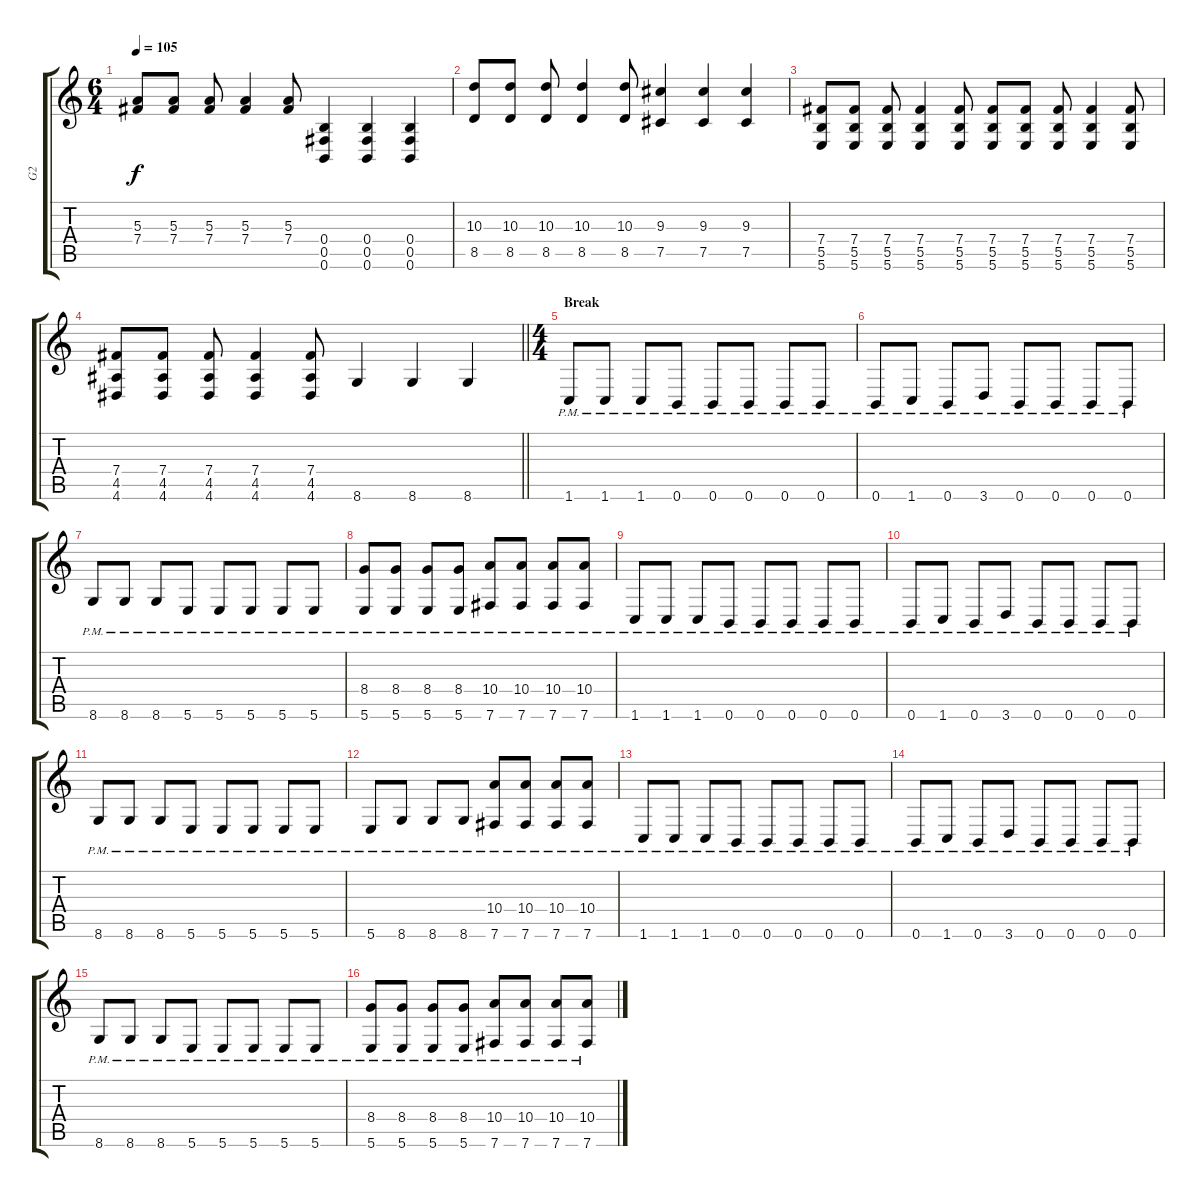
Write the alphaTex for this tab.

\track ("G2" "G2") {instrument distortionguitar}
\staff {score tabs}
\tuning (Db4 Ab3 E3 B2 Gb2 B1) {hide}
\ts (6 4)
\tempo 105
\clef g2
\ks c
(5.3 7.4).8{dy f} (5.3 7.4).8 (5.3 7.4).8 (5.3 7.4).4 (5.3 7.4).8 (0.4 0.5 0.6).4 (0.4 0.5 0.6).4 (0.4 0.5 0.6).4 |
(10.3 8.5).8 (10.3 8.5).8 (10.3 8.5).8 (10.3 8.5).4 (10.3 8.5).8 (9.3 7.5).4 (9.3 7.5).4 (9.3 7.5).4 |
(7.4 5.5 5.6).8 (7.4 5.5 5.6).8 (7.4 5.5 5.6).8 (7.4 5.5 5.6).4 (7.4 5.5 5.6).8 (7.4 5.5 5.6).8 (7.4 5.5 5.6).8 (7.4 5.5 5.6).8 (7.4 5.5 5.6).4 (7.4 5.5 5.6).8 |
\barLineRight lightlight
(7.4 4.5 4.6).8 (7.4 4.5 4.6).8 (7.4 4.5 4.6).8 (7.4 4.5 4.6).4 (7.4 4.5 4.6).8 8.6.4 8.6.4 8.6.4 |
\ts (4 4)
\section ("" "Break")
1.6{pm}.8{instrument overdrivenguitar} 1.6{pm}.8 1.6{pm}.8 0.6{pm}.8 0.6{pm}.8 0.6{pm}.8 0.6{pm}.8 0.6{pm}.8 |
0.6{pm}.8 1.6{pm}.8 0.6{pm}.8 3.6{pm}.8 0.6{pm}.8 0.6{pm}.8 0.6{pm}.8 0.6{pm}.8 |
8.6{pm}.8 8.6{pm}.8 8.6{pm}.8 5.6{pm}.8 5.6{pm}.8 5.6{pm}.8 5.6{pm}.8 5.6{pm}.8 |
(8.4{pm} 5.6{pm}).8 (8.4{pm} 5.6{pm}).8 (8.4{pm} 5.6{pm}).8 (8.4{pm} 5.6{pm}).8 (10.4{pm} 7.6{pm}).8 (10.4{pm} 7.6{pm}).8 (10.4{pm} 7.6{pm}).8 (10.4{pm} 7.6{pm}).8 |
1.6{pm}.8 1.6{pm}.8 1.6{pm}.8 0.6{pm}.8 0.6{pm}.8 0.6{pm}.8 0.6{pm}.8 0.6{pm}.8 |
0.6{pm}.8 1.6{pm}.8 0.6{pm}.8 3.6{pm}.8 0.6{pm}.8 0.6{pm}.8 0.6{pm}.8 0.6{pm}.8 |
8.6{pm}.8 8.6{pm}.8 8.6{pm}.8 5.6{pm}.8 5.6{pm}.8 5.6{pm}.8 5.6{pm}.8 5.6{pm}.8 |
5.6{pm}.8 8.6{pm}.8 8.6{pm}.8 8.6{pm}.8 (10.4 7.6{pm}).8 (10.4 7.6{pm}).8 (10.4 7.6{pm}).8 (10.4 7.6{pm}).8 |
1.6{pm}.8 1.6{pm}.8 1.6{pm}.8 0.6{pm}.8 0.6{pm}.8 0.6{pm}.8 0.6{pm}.8 0.6{pm}.8 |
0.6{pm}.8 1.6{pm}.8 0.6{pm}.8 3.6{pm}.8 0.6{pm}.8 0.6{pm}.8 0.6{pm}.8 0.6{pm}.8 |
8.6{pm}.8 8.6{pm}.8 8.6{pm}.8 5.6{pm}.8 5.6{pm}.8 5.6{pm}.8 5.6{pm}.8 5.6{pm}.8 |
(8.4{pm} 5.6{pm}).8 (8.4{pm} 5.6{pm}).8 (8.4{pm} 5.6{pm}).8 (8.4{pm} 5.6{pm}).8 (10.4{pm} 7.6{pm}).8 (10.4{pm} 7.6{pm}).8 (10.4{pm} 7.6{pm}).8 (10.4{pm} 7.6{pm}).8
